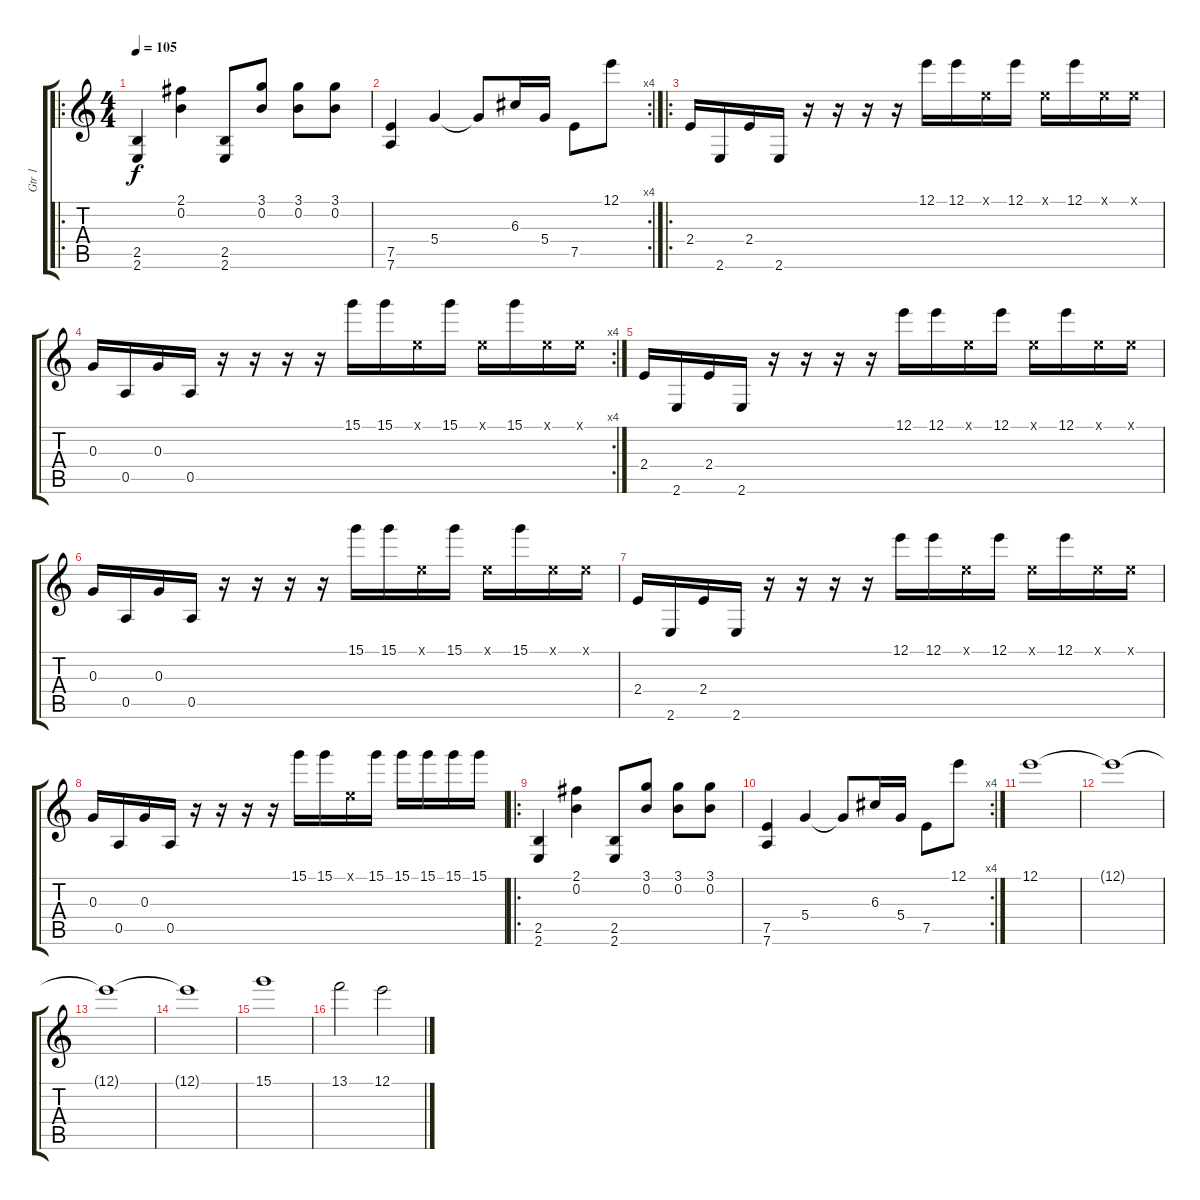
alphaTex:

\track ("Gtr 1" "Gtr 1") {instrument overdrivenguitar}
\staff {score tabs}
\tuning (E4 B3 G3 D3 A2 D2) {hide}
\ro
\ts (4 4)
\tempo 105
\clef g2
\ks c
(2.5 2.6).4{dy f} (2.1 0.2).4 (2.5 2.6).8 (3.1 0.2).8 (3.1 0.2).8 (3.1 0.2).8 |
\rc 4
(7.5 7.6).4 5.4.4 5.4{t}.8 6.3.16 5.4.16 7.5.8 12.1.8 |
\ro
2.4.16 2.6.16 2.4.16 2.6.16 r.16 r.16 r.16 r.16 12.1.16 12.1.16 0.1{x}.16 12.1.16 0.1{x}.16 12.1.16 0.1{x}.16 0.1{x}.16 |
\rc 4
0.3.16 0.5.16 0.3.16 0.5.16 r.16 r.16 r.16 r.16 15.1.16 15.1.16 0.1{x}.16 15.1.16 0.1{x}.16 15.1.16 0.1{x}.16 0.1{x}.16 |
2.4.16 2.6.16 2.4.16 2.6.16 r.16 r.16 r.16 r.16 12.1.16 12.1.16 0.1{x}.16 12.1.16 0.1{x}.16 12.1.16 0.1{x}.16 0.1{x}.16 |
0.3.16 0.5.16 0.3.16 0.5.16 r.16 r.16 r.16 r.16 15.1.16 15.1.16 0.1{x}.16 15.1.16 0.1{x}.16 15.1.16 0.1{x}.16 0.1{x}.16 |
2.4.16 2.6.16 2.4.16 2.6.16 r.16 r.16 r.16 r.16 12.1.16 12.1.16 0.1{x}.16 12.1.16 0.1{x}.16 12.1.16 0.1{x}.16 0.1{x}.16 |
0.3.16 0.5.16 0.3.16 0.5.16 r.16 r.16 r.16 r.16 15.1.16 15.1.16 0.1{x}.16 15.1.16 15.1.16 15.1.16 15.1.16 15.1.16 |
\ro
(2.5 2.6).4 (2.1 0.2).4 (2.5 2.6).8 (3.1 0.2).8 (3.1 0.2).8 (3.1 0.2).8 |
\rc 4
(7.5 7.6).4 5.4.4 5.4{t}.8 6.3.16 5.4.16 7.5.8 12.1.8 |
12.1.1 |
12.1{t}.1 |
12.1{t}.1 |
12.1{t}.1 |
15.1.1{instrument guitarharmonics} |
13.1.2 12.1.2
